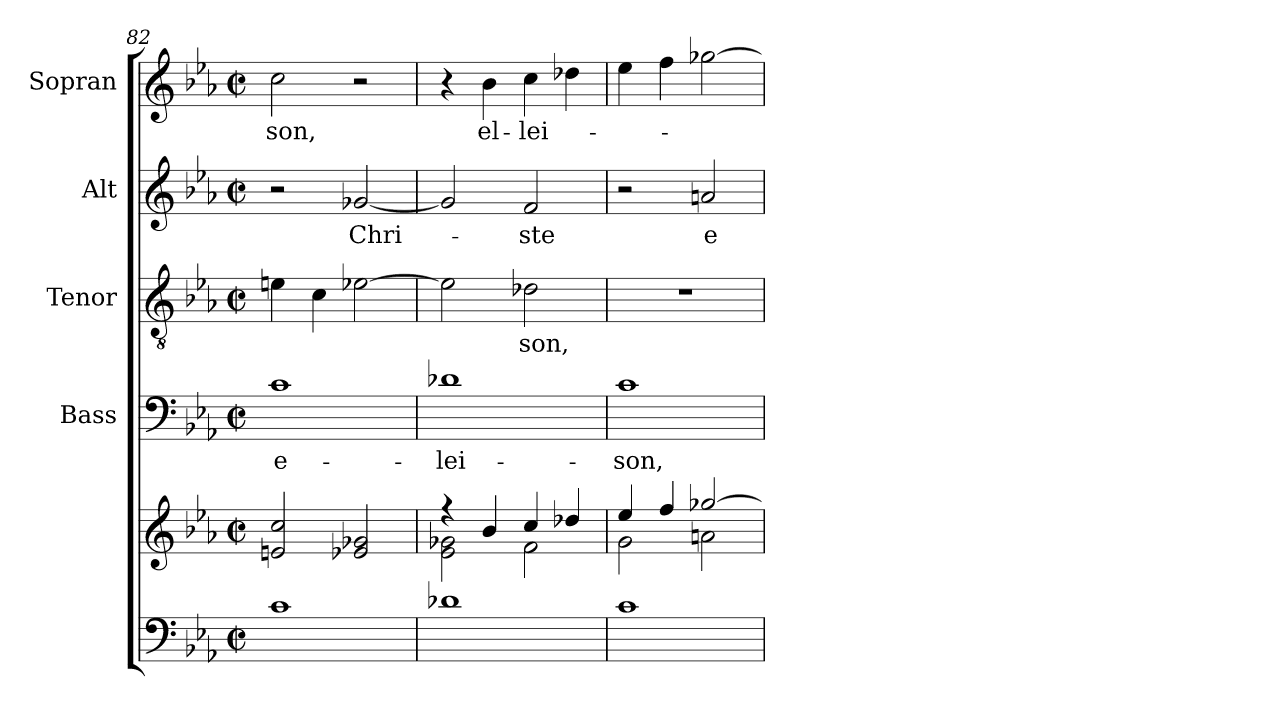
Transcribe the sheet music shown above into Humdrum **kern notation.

**kern	**kern	**kern	**text	**kern	**text	**kern	**text	**kern	**text
*part5	*part5	*part4	*part4	*part3	*part3	*part2	*part2	*part1	*part1
*staff6	*staff5	*staff4	*staff4	*staff3	*staff3	*staff2	*staff2	*staff1	*staff1
*	*	*I"Bass	*	*I"Tenor	*	*I"Alt	*	*I"Sopran	*
*	*	*I'B.	*	*I'T.	*	*I'A.	*	*I'S.	*
*clefF4	*clefG2	*clefF4	*	*clefGv2	*	*clefG2	*	*clefG2	*
*k[b-e-a-]	*k[b-e-a-]	*k[b-e-a-]	*	*k[b-e-a-]	*	*k[b-e-a-]	*	*k[b-e-a-]	*
*E-:	*E-:	*E-:	*	*E-:	*	*E-:	*	*E-:	*
*M2/2	*M2/2	*M2/2	*	*M2/2	*	*M2/2	*	*M2/2	*
*met(c|)	*met(c|)	*met(c|)	*	*met(c|)	*	*met(c|)	*	*met(c|)	*
=82	=82	=82	=82	=82	=82	=82	=82	=82	=82
!	!	!	!LO:LY:b	!	!	!	!	!	!LO:LY:b
1c	2en/ 2cc/	1c	e-	4en\	.	2r	.	2cc\	-son,
.	.	.	.	4c\	.	.	.	.	.
!	!	!	!	!	!	!	!LO:LY:b	!	!
.	2e-X/ 2g-X/	.	.	[2e-X\	.	[2g-X/	Chri-	2r	.
=83	=83	=83	=83	=83	=83	=83	=83	=83	=83
*	*^	*	*	*	*	*	*	*	*
!	!	!	!	!LO:LY:b	!	!	!	!	!	!
1d-X	4ree	2e-\ 2g-X\	1d-X	-lei-	2e-\]	.	2g-/]	.	4r	.
!	!	!	!	!	!	!	!	!	!	!LO:LY:b
.	4b-/	.	.	.	.	.	.	.	4b-\	el-
!	!	!	!	!	!	!LO:LY:b	!	!LO:LY:b	!	!LO:LY:b
.	4cc/	2f\	.	.	2d-X\	-son,	2f/	-ste	4cc\	-lei-
.	4dd-X/	.	.	.	.	.	.	.	4dd-X\	.
=84	=84	=84	=84	=84	=84	=84	=84	=84	=84	=84
!	!	!	!	!LO:LY:b	!	!	!	!	!	!
1c	4ee-/	2g\	1c	-son,	1r	.	2r	.	4ee-\	.
.	4ff/	.	.	.	.	.	.	.	4ff\	.
!	!	!	!	!	!	!	!	!LO:LY:b	!	!
.	[>2gg-X/	2an\	.	.	.	.	2an/	e-	[2gg-X\	.
*	*v	*v	*	*	*	*	*	*	*	*
=	=	=	=	=	=	=	=	=	=
*-	*-	*-	*-	*-	*-	*-	*-	*-	*-
